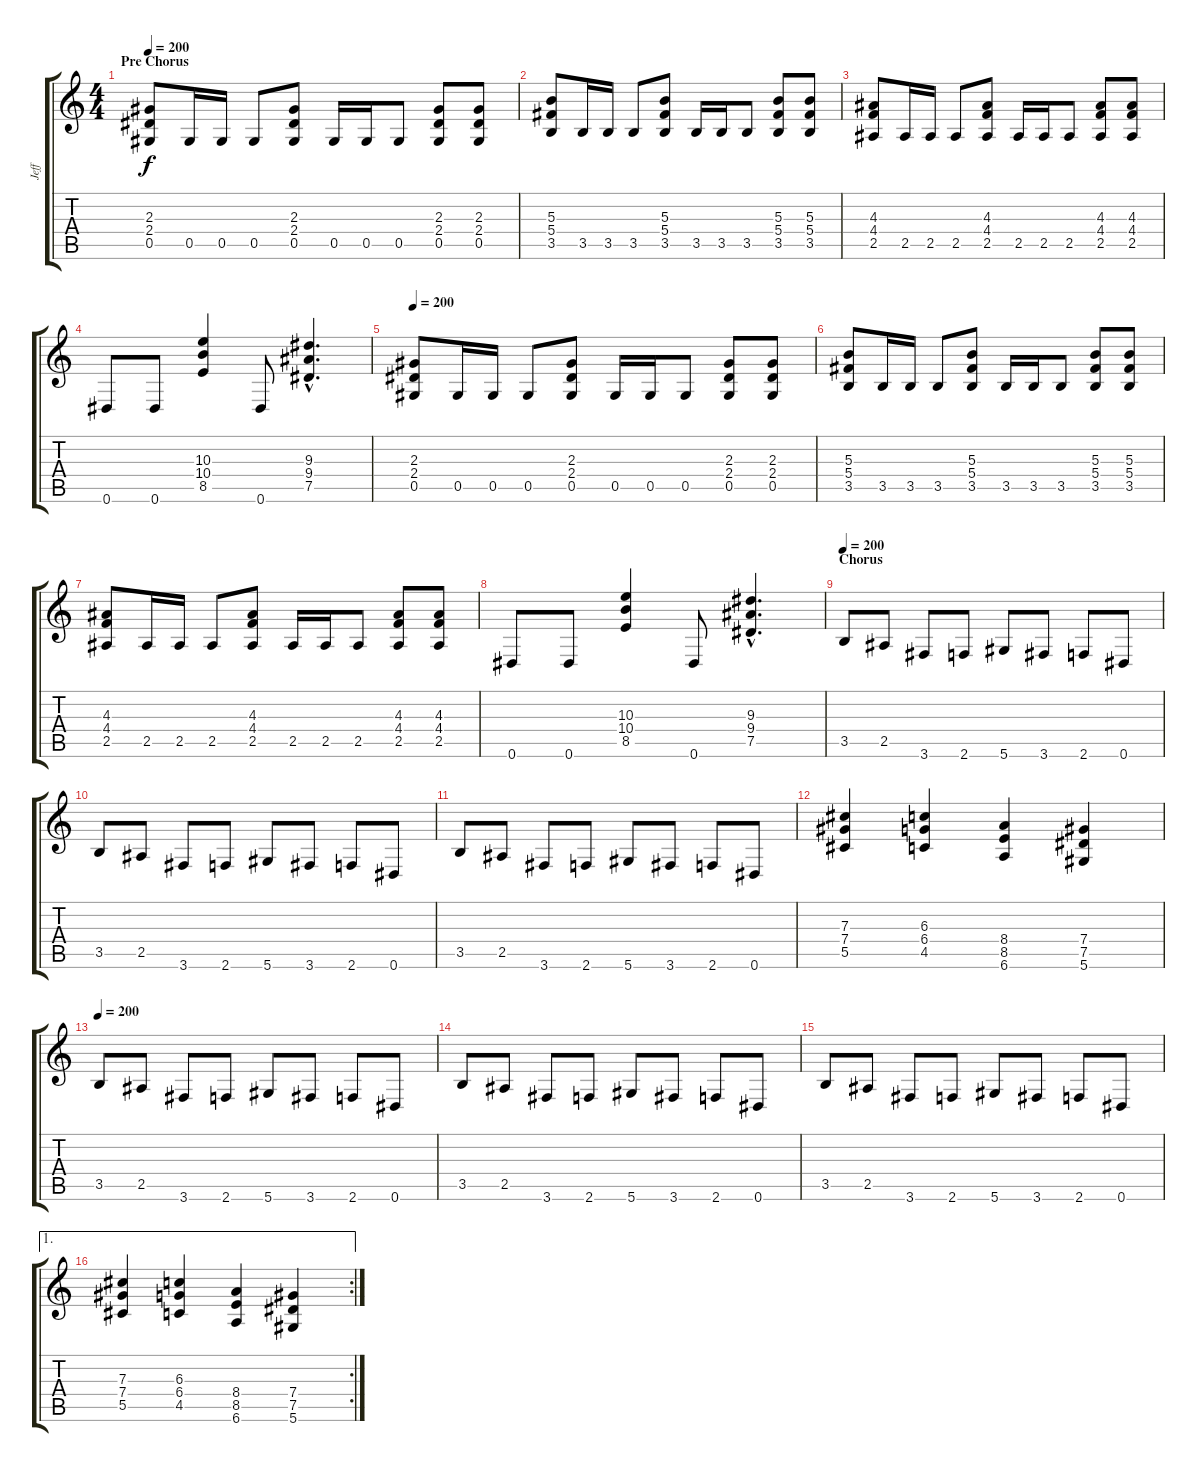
\track ("Jeff" "Jeff") {instrument distortionguitar}
\staff {score tabs}
\tuning (Eb4 Bb3 Gb3 Db3 Ab2 Eb2) {hide}
\ts (4 4)
\section ("" "Pre Chorus")
\tempo 200
\clef g2
\ks c
(2.3 2.4 0.5).8{dy f} 0.5.16 0.5.16 0.5.8 (2.3 2.4 0.5).8 0.5.16 0.5.16 0.5.8 (2.3 2.4 0.5).8 (2.3 2.4 0.5).8 |
(5.3 5.4 3.5).8 3.5.16 3.5.16 3.5.8 (5.3 5.4 3.5).8 3.5.16 3.5.16 3.5.8 (5.3 5.4 3.5).8 (5.3 5.4 3.5).8 |
(4.3 4.4 2.5).8 2.5.16 2.5.16 2.5.8 (4.3 4.4 2.5).8 2.5.16 2.5.16 2.5.8 (4.3 4.4 2.5).8 (4.3 4.4 2.5).8 |
0.6.8 0.6.8 (10.3 10.4 8.5).4 0.6.8 (9.3{hac} 9.4{hac} 7.5{hac}).4{d} |
\tempo 200
(2.3 2.4 0.5).8 0.5.16 0.5.16 0.5.8 (2.3 2.4 0.5).8 0.5.16 0.5.16 0.5.8 (2.3 2.4 0.5).8 (2.3 2.4 0.5).8 |
(5.3 5.4 3.5).8 3.5.16 3.5.16 3.5.8 (5.3 5.4 3.5).8 3.5.16 3.5.16 3.5.8 (5.3 5.4 3.5).8 (5.3 5.4 3.5).8 |
(4.3 4.4 2.5).8 2.5.16 2.5.16 2.5.8 (4.3 4.4 2.5).8 2.5.16 2.5.16 2.5.8 (4.3 4.4 2.5).8 (4.3 4.4 2.5).8 |
0.6.8 0.6.8 (10.3 10.4 8.5).4 0.6.8 (9.3{hac} 9.4{hac} 7.5{hac}).4{d} |
\section ("" "Chorus")
\tempo 200
3.5.8 2.5.8 3.6.8 2.6.8 5.6.8 3.6.8 2.6.8 0.6.8 |
3.5.8 2.5.8 3.6.8 2.6.8 5.6.8 3.6.8 2.6.8 0.6.8 |
3.5.8 2.5.8 3.6.8 2.6.8 5.6.8 3.6.8 2.6.8 0.6.8 |
(7.3 7.4 5.5).4 (6.3 6.4 4.5).4 (8.4 8.5 6.6).4 (7.4 7.5 5.6).4 |
\tempo 200
3.5.8 2.5.8 3.6.8 2.6.8 5.6.8 3.6.8 2.6.8 0.6.8 |
3.5.8 2.5.8 3.6.8 2.6.8 5.6.8 3.6.8 2.6.8 0.6.8 |
3.5.8 2.5.8 3.6.8 2.6.8 5.6.8 3.6.8 2.6.8 0.6.8 |
\ae 1
\rc 2
(7.3 7.4 5.5).4 (6.3 6.4 4.5).4 (8.4 8.5 6.6).4 (7.4 7.5 5.6).4
